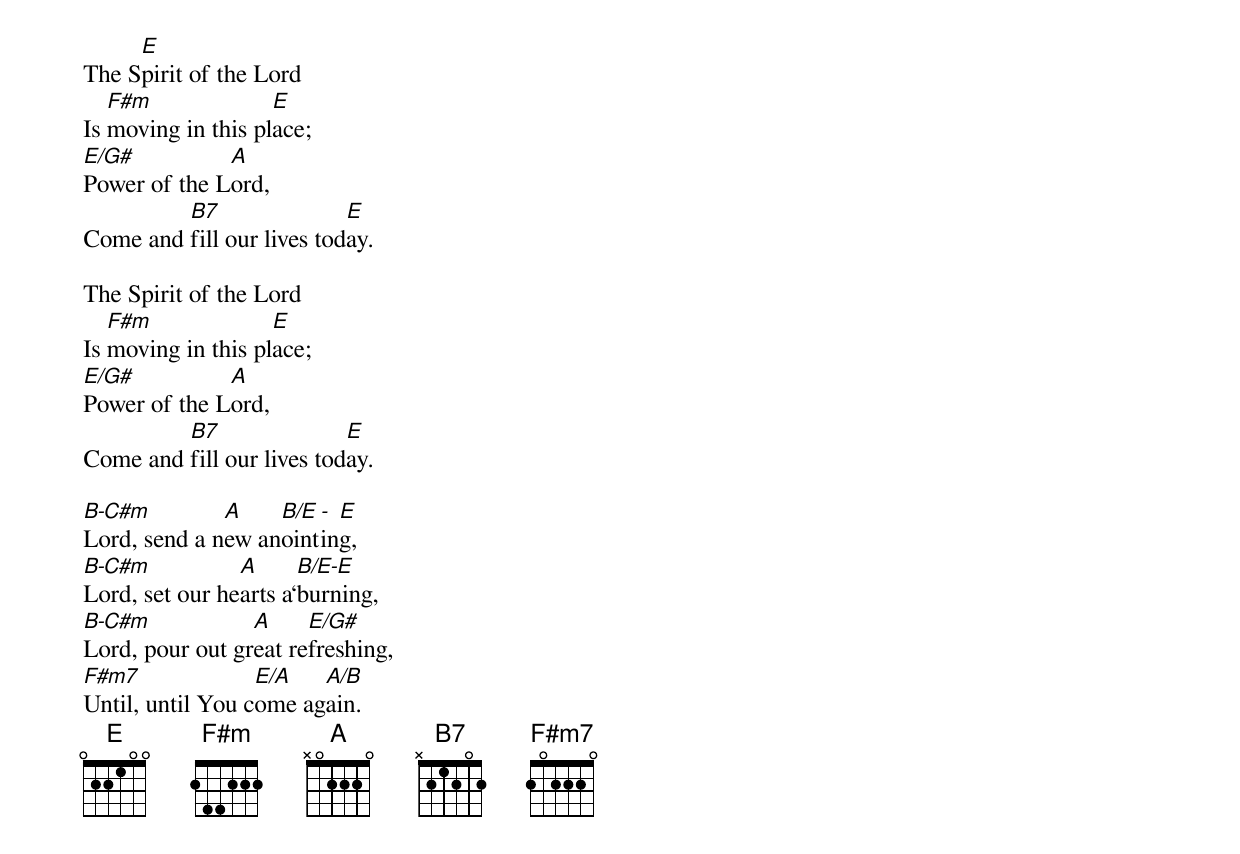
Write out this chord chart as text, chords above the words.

     E
The Spirit of the Lord
   F#m              E
Is moving in this place;
E/G#          A
Power of the Lord,
         B7                E
Come and fill our lives today.

The Spirit of the Lord
   F#m              E
Is moving in this place;
E/G#          A
Power of the Lord,
         B7                E
Come and fill our lives today.

B-C#m         A    B/E - E
Lord, send a new anointing,
B-C#m           A      B/E-E
Lord, set our hearts a‘burning,
B-C#m            A     E/G#
Lord, pour out great refreshing,
F#m7              E/A   A/B
Until, until You come again.
